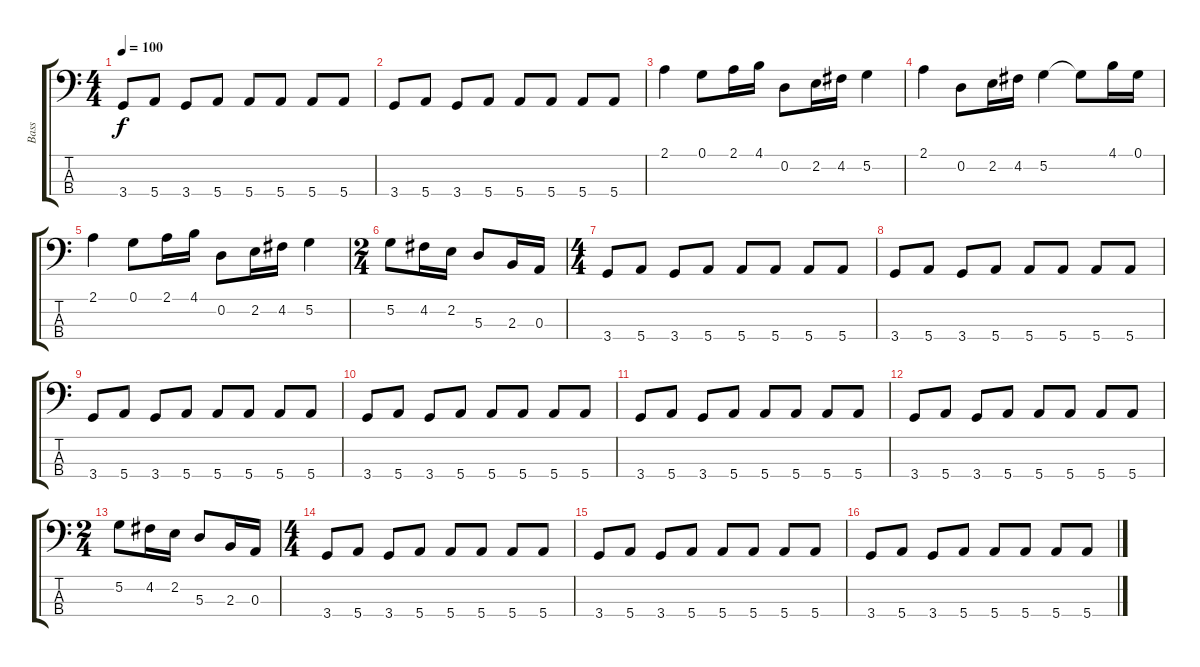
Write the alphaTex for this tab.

\track ("Bass" "Bass") {instrument electricbassfinger}
\staff {score tabs}
\tuning (G2 D2 A1 E1) {hide}
\ts (4 4)
\tempo 100
\clef f4
\ks c
3.4.8{dy f} 5.4.8 3.4.8 5.4.8 5.4.8 5.4.8 5.4.8 5.4.8 |
3.4.8 5.4.8 3.4.8 5.4.8 5.4.8 5.4.8 5.4.8 5.4.8 |
2.1.4 0.1.8 2.1.16 4.1.16 0.2.8 2.2.16 4.2.16 5.2.4 |
2.1.4 0.2.8 2.2.16 4.2.16 5.2.4 5.2{t}.8 4.1.16 0.1.16 |
2.1.4 0.1.8 2.1.16 4.1.16 0.2.8 2.2.16 4.2.16 5.2.4 |
\ts (2 4)
5.2.8 4.2.16 2.2.16 5.3.8 2.3.16 0.3.16 |
\ts (4 4)
3.4.8 5.4.8 3.4.8 5.4.8 5.4.8 5.4.8 5.4.8 5.4.8 |
3.4.8 5.4.8 3.4.8 5.4.8 5.4.8 5.4.8 5.4.8 5.4.8 |
3.4.8 5.4.8 3.4.8 5.4.8 5.4.8 5.4.8 5.4.8 5.4.8 |
3.4.8 5.4.8 3.4.8 5.4.8 5.4.8 5.4.8 5.4.8 5.4.8 |
3.4.8 5.4.8 3.4.8 5.4.8 5.4.8 5.4.8 5.4.8 5.4.8 |
3.4.8 5.4.8 3.4.8 5.4.8 5.4.8 5.4.8 5.4.8 5.4.8 |
\ts (2 4)
5.2.8 4.2.16 2.2.16 5.3.8 2.3.16 0.3.16 |
\ts (4 4)
3.4.8 5.4.8 3.4.8 5.4.8 5.4.8 5.4.8 5.4.8 5.4.8 |
3.4.8 5.4.8 3.4.8 5.4.8 5.4.8 5.4.8 5.4.8 5.4.8 |
3.4.8 5.4.8 3.4.8 5.4.8 5.4.8 5.4.8 5.4.8 5.4.8
